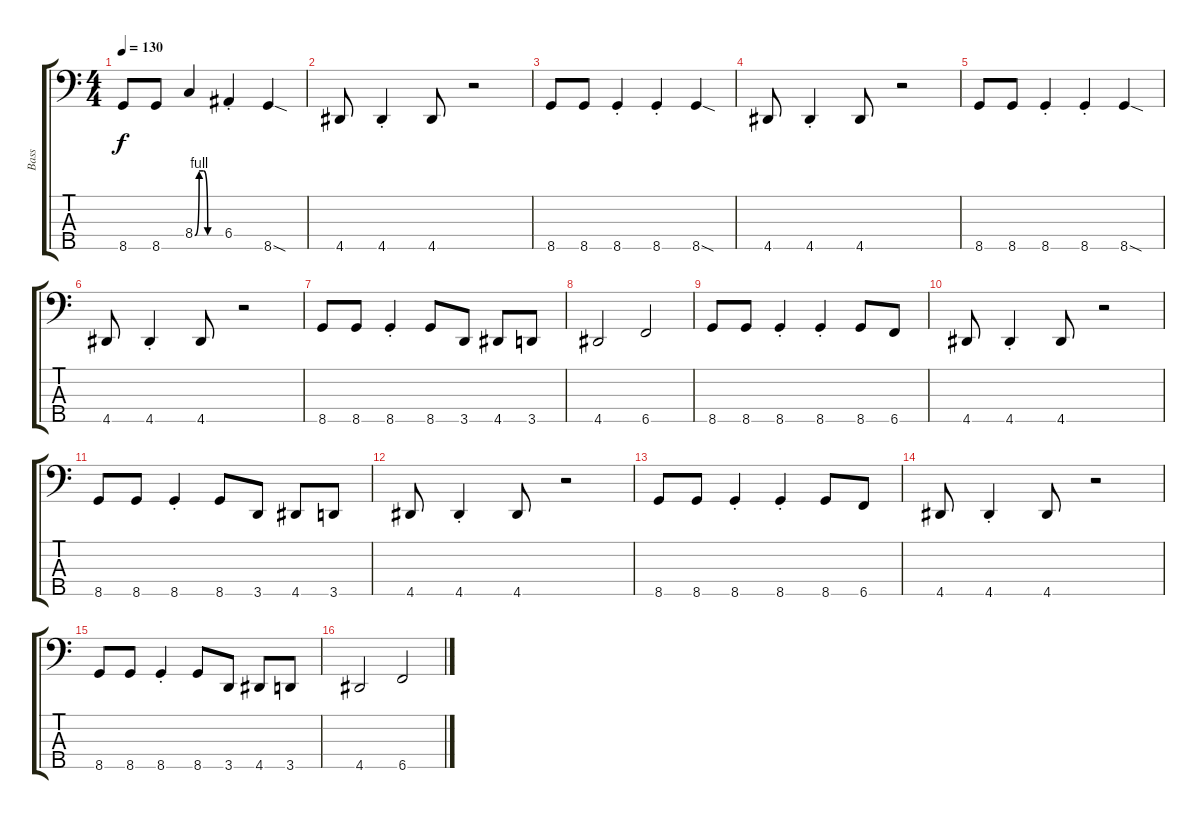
\track ("Bass" "Bass") {instrument electricbassfinger}
\staff {score tabs}
\tuning (G2 D2 A1 E1 B0) {hide}
\ts (4 4)
\tempo 130
\clef f4
\ks c
8.5.8{dy f} 8.5.8 8.4{be (custom 0 0 10 4 20 4 30 0 60 0)}.4 6.4{st}.4 8.5{sod}.4 |
4.5.8 4.5{st}.4 4.5.8 r.2 |
8.5.8 8.5.8 8.5{st}.4 8.5{st}.4 8.5{sod}.4 |
4.5.8 4.5{st}.4 4.5.8 r.2 |
8.5.8 8.5.8 8.5{st}.4 8.5{st}.4 8.5{sod}.4 |
4.5.8 4.5{st}.4 4.5.8 r.2 |
8.5.8 8.5.8 8.5{st}.4 8.5.8 3.5.8 4.5.8 3.5.8 |
4.5.2 6.5.2 |
8.5.8 8.5.8 8.5{st}.4 8.5{st}.4 8.5.8 6.5.8 |
4.5.8 4.5{st}.4 4.5.8 r.2 |
8.5.8 8.5.8 8.5{st}.4 8.5.8 3.5.8 4.5.8 3.5.8 |
4.5.8 4.5{st}.4 4.5.8 r.2 |
8.5.8 8.5.8 8.5{st}.4 8.5{st}.4 8.5.8 6.5.8 |
4.5.8 4.5{st}.4 4.5.8 r.2 |
8.5.8 8.5.8 8.5{st}.4 8.5.8 3.5.8 4.5.8 3.5.8 |
4.5.2 6.5.2
